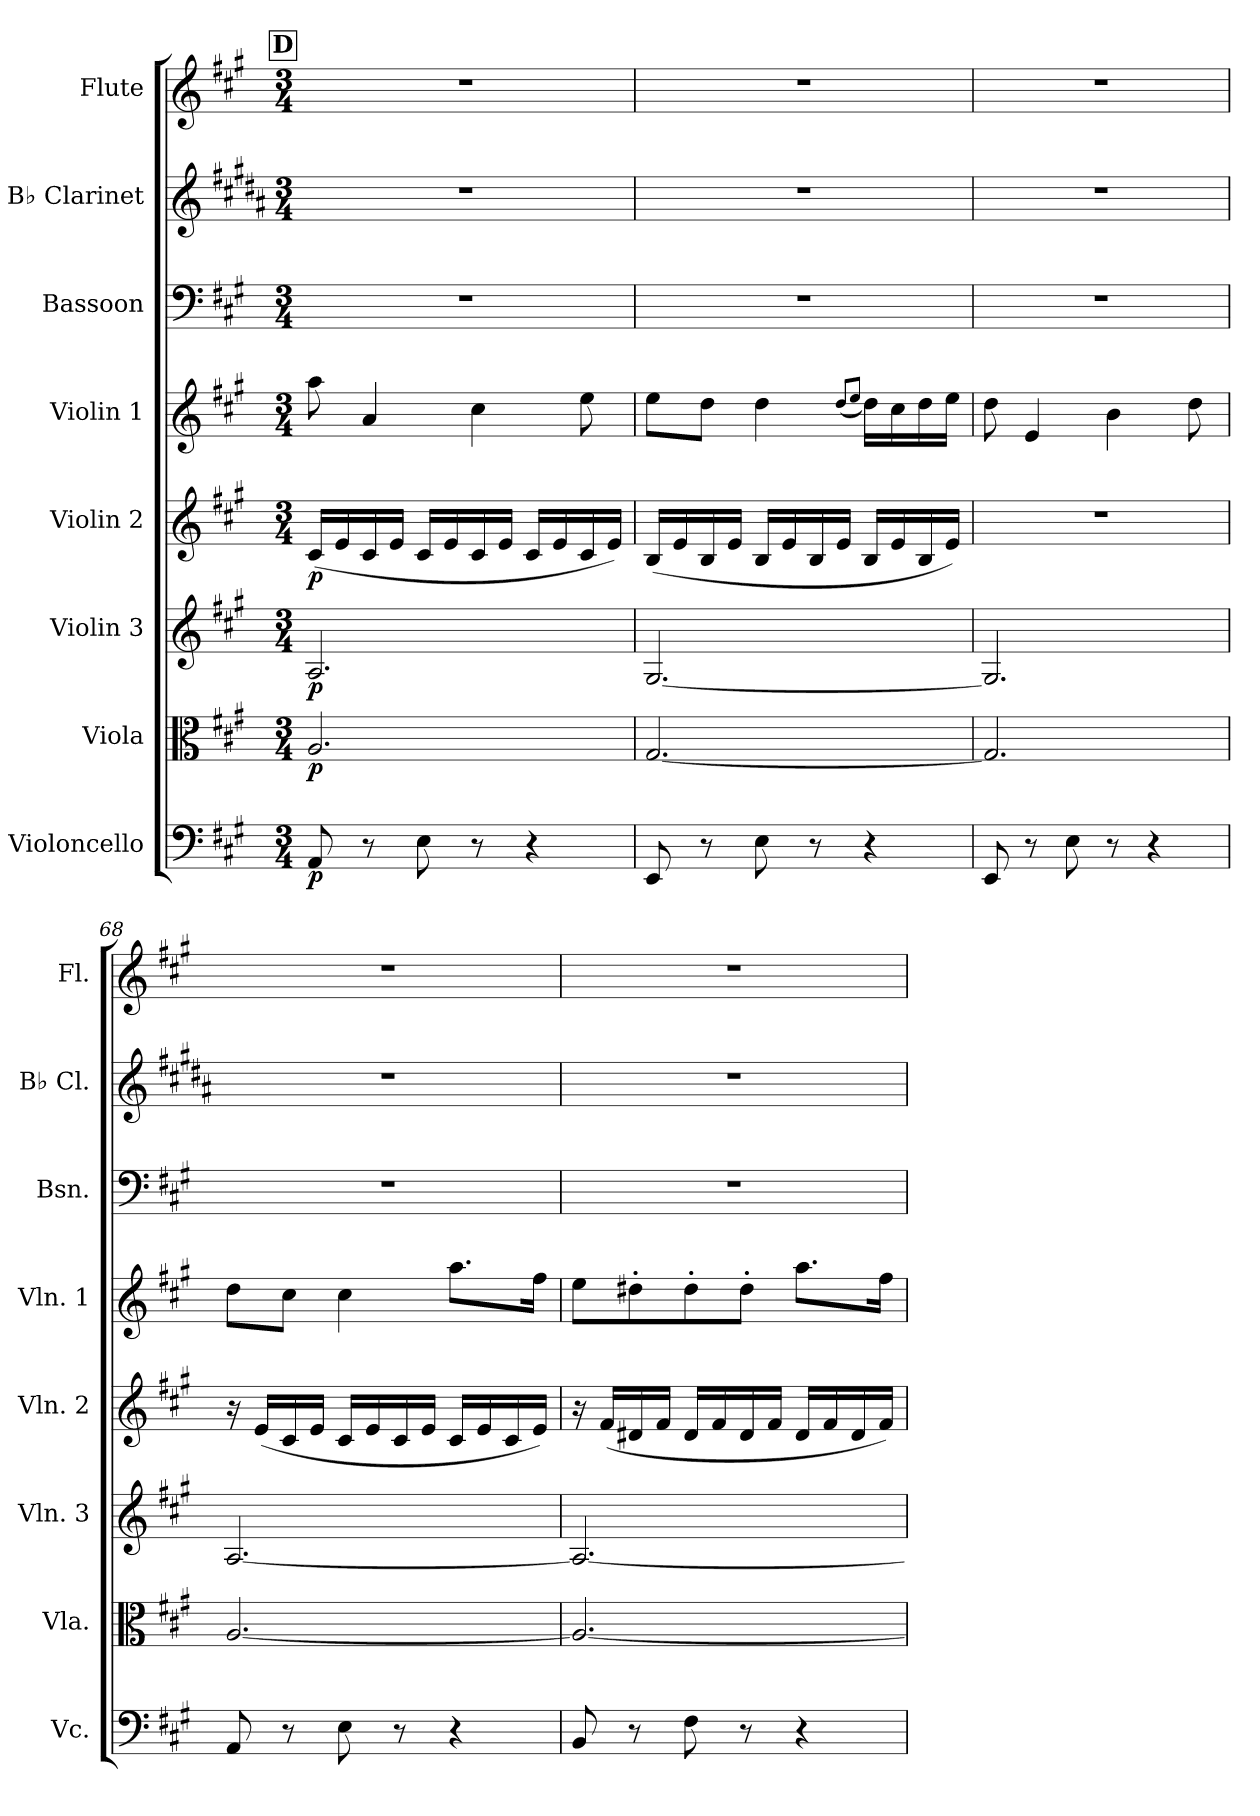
**kern	**dynam	**kern	**dynam	**kern	**dynam	**kern	**dynam	**kern	**kern	**kern	**kern
*part8	*part8	*part7	*part7	*part6	*part6	*part5	*part5	*part4	*part3	*part2	*part1
*staff8	*staff8	*staff7	*staff7	*staff6	*staff6	*staff5	*staff5	*staff4	*staff3	*staff2	*staff1
*I"Violoncello	*	*I"Viola	*	*I"Violin 3	*	*I"Violin 2	*	*I"Violin 1	*I"Bassoon	*I"B♭ Clarinet	*I"Flute
*I'Vc.	*	*I'Vla.	*	*I'Vln. 3	*	*I'Vln. 2	*	*I'Vln. 1	*I'Bsn.	*I'B♭ Cl.	*I'Fl.
*clefF4	*	*clefC3	*	*clefG2	*	*clefG2	*	*clefG2	*clefF4	*clefG2	*clefG2
*	*	*	*	*	*	*	*	*	*	*ITrd1c2	*
*k[f#c#g#]	*	*k[f#c#g#]	*	*k[f#c#g#]	*	*k[f#c#g#]	*	*k[f#c#g#]	*k[f#c#g#]	*k[f#c#g#]	*k[f#c#g#]
*M3/4	*	*M3/4	*	*M3/4	*	*M3/4	*	*M3/4	*M3/4	*M3/4	*M3/4
!!LO:REH:place=s1:a:B:fs=14:t=D
=65	=65	=65	=65	=65	=65	=65	=65	=65	=65	=65	=65
!	!LO:DY:b	!	!LO:DY:b	!	!LO:DY:b	!	!LO:DY:b	!	!	!	!
8AA/	p	2.A/	p	2.A/	p	(16c#/LL	p	8aa\	2.r	2.r	2.r
.	.	.	.	.	.	16e/	.	.	.	.	.
8r	.	.	.	.	.	16c#/	.	4a/	.	.	.
.	.	.	.	.	.	16e/JJ	.	.	.	.	.
8E\	.	.	.	.	.	16c#/LL	.	.	.	.	.
.	.	.	.	.	.	16e/	.	.	.	.	.
8r	.	.	.	.	.	16c#/	.	4cc#\	.	.	.
.	.	.	.	.	.	16e/JJ	.	.	.	.	.
4r	.	.	.	.	.	16c#/LL	.	.	.	.	.
.	.	.	.	.	.	16e/	.	.	.	.	.
.	.	.	.	.	.	16c#/	.	8ee\	.	.	.
.	.	.	.	.	.	16e/JJ)	.	.	.	.	.
!!LO:PB:g=z
=66	=66	=66	=66	=66	=66	=66	=66	=66	=66	=66	=66
8EE/	.	[2.G#/	.	[2.G#/	.	(16B/LL	.	8ee\L	2.r	2.r	2.r
.	.	.	.	.	.	16e/	.	.	.	.	.
8r	.	.	.	.	.	16B/	.	8dd\J	.	.	.
.	.	.	.	.	.	16e/JJ	.	.	.	.	.
8E\	.	.	.	.	.	16B/LL	.	4dd\	.	.	.
.	.	.	.	.	.	16e/	.	.	.	.	.
8r	.	.	.	.	.	16B/	.	.	.	.	.
.	.	.	.	.	.	16e/JJ	.	.	.	.	.
.	.	.	.	.	.	.	.	(8qdd/L	.	.	.
.	.	.	.	.	.	.	.	8qee/J	.	.	.
4r	.	.	.	.	.	16B/LL	.	16dd\LL)	.	.	.
.	.	.	.	.	.	16e/	.	16cc#\	.	.	.
.	.	.	.	.	.	16B/	.	16dd\	.	.	.
.	.	.	.	.	.	16e/JJ)	.	16ee\JJ	.	.	.
=67	=67	=67	=67	=67	=67	=67	=67	=67	=67	=67	=67
8EE/	.	2.G#/]	.	2.G#/]	.	2.r	.	8dd\	2.r	2.r	2.r
8r	.	.	.	.	.	.	.	4e/	.	.	.
8E\	.	.	.	.	.	.	.	.	.	.	.
8r	.	.	.	.	.	.	.	4b\	.	.	.
4r	.	.	.	.	.	.	.	.	.	.	.
.	.	.	.	.	.	.	.	8dd\	.	.	.
=68	=68	=68	=68	=68	=68	=68	=68	=68	=68	=68	=68
8AA/	.	[2.A/	.	[2.A/	.	16r	.	8dd\L	2.r	2.r	2.r
.	.	.	.	.	.	(16e/LL	.	.	.	.	.
8r	.	.	.	.	.	16c#/	.	8cc#\J	.	.	.
.	.	.	.	.	.	16e/JJ	.	.	.	.	.
8E\	.	.	.	.	.	16c#/LL	.	4cc#\	.	.	.
.	.	.	.	.	.	16e/	.	.	.	.	.
8r	.	.	.	.	.	16c#/	.	.	.	.	.
.	.	.	.	.	.	16e/JJ	.	.	.	.	.
4r	.	.	.	.	.	16c#/LL	.	8.aa\L	.	.	.
.	.	.	.	.	.	16e/	.	.	.	.	.
.	.	.	.	.	.	16c#/	.	.	.	.	.
.	.	.	.	.	.	16e/JJ)	.	16ff#\Jk	.	.	.
!!LO:PB:g=z
=69	=69	=69	=69	=69	=69	=69	=69	=69	=69	=69	=69
8BB/	.	2.A/_	.	2.A/_	.	16r	.	8ee\L	2.r	2.r	2.r
.	.	.	.	.	.	(16f#/LL	.	.	.	.	.
8r	.	.	.	.	.	16d#X/	.	8dd#X'\	.	.	.
.	.	.	.	.	.	16f#/JJ	.	.	.	.	.
8F#\	.	.	.	.	.	16d#/LL	.	8dd#'\	.	.	.
.	.	.	.	.	.	16f#/	.	.	.	.	.
8r	.	.	.	.	.	16d#/	.	8dd#'\J	.	.	.
.	.	.	.	.	.	16f#/JJ	.	.	.	.	.
4r	.	.	.	.	.	16d#/LL	.	8.aa\L	.	.	.
.	.	.	.	.	.	16f#/	.	.	.	.	.
.	.	.	.	.	.	16d#/	.	.	.	.	.
.	.	.	.	.	.	16f#/JJ)	.	16ff#\Jk	.	.	.
=	=	=	=	=	=	=	=	=	=	=	=
*-	*-	*-	*-	*-	*-	*-	*-	*-	*-	*-	*-
